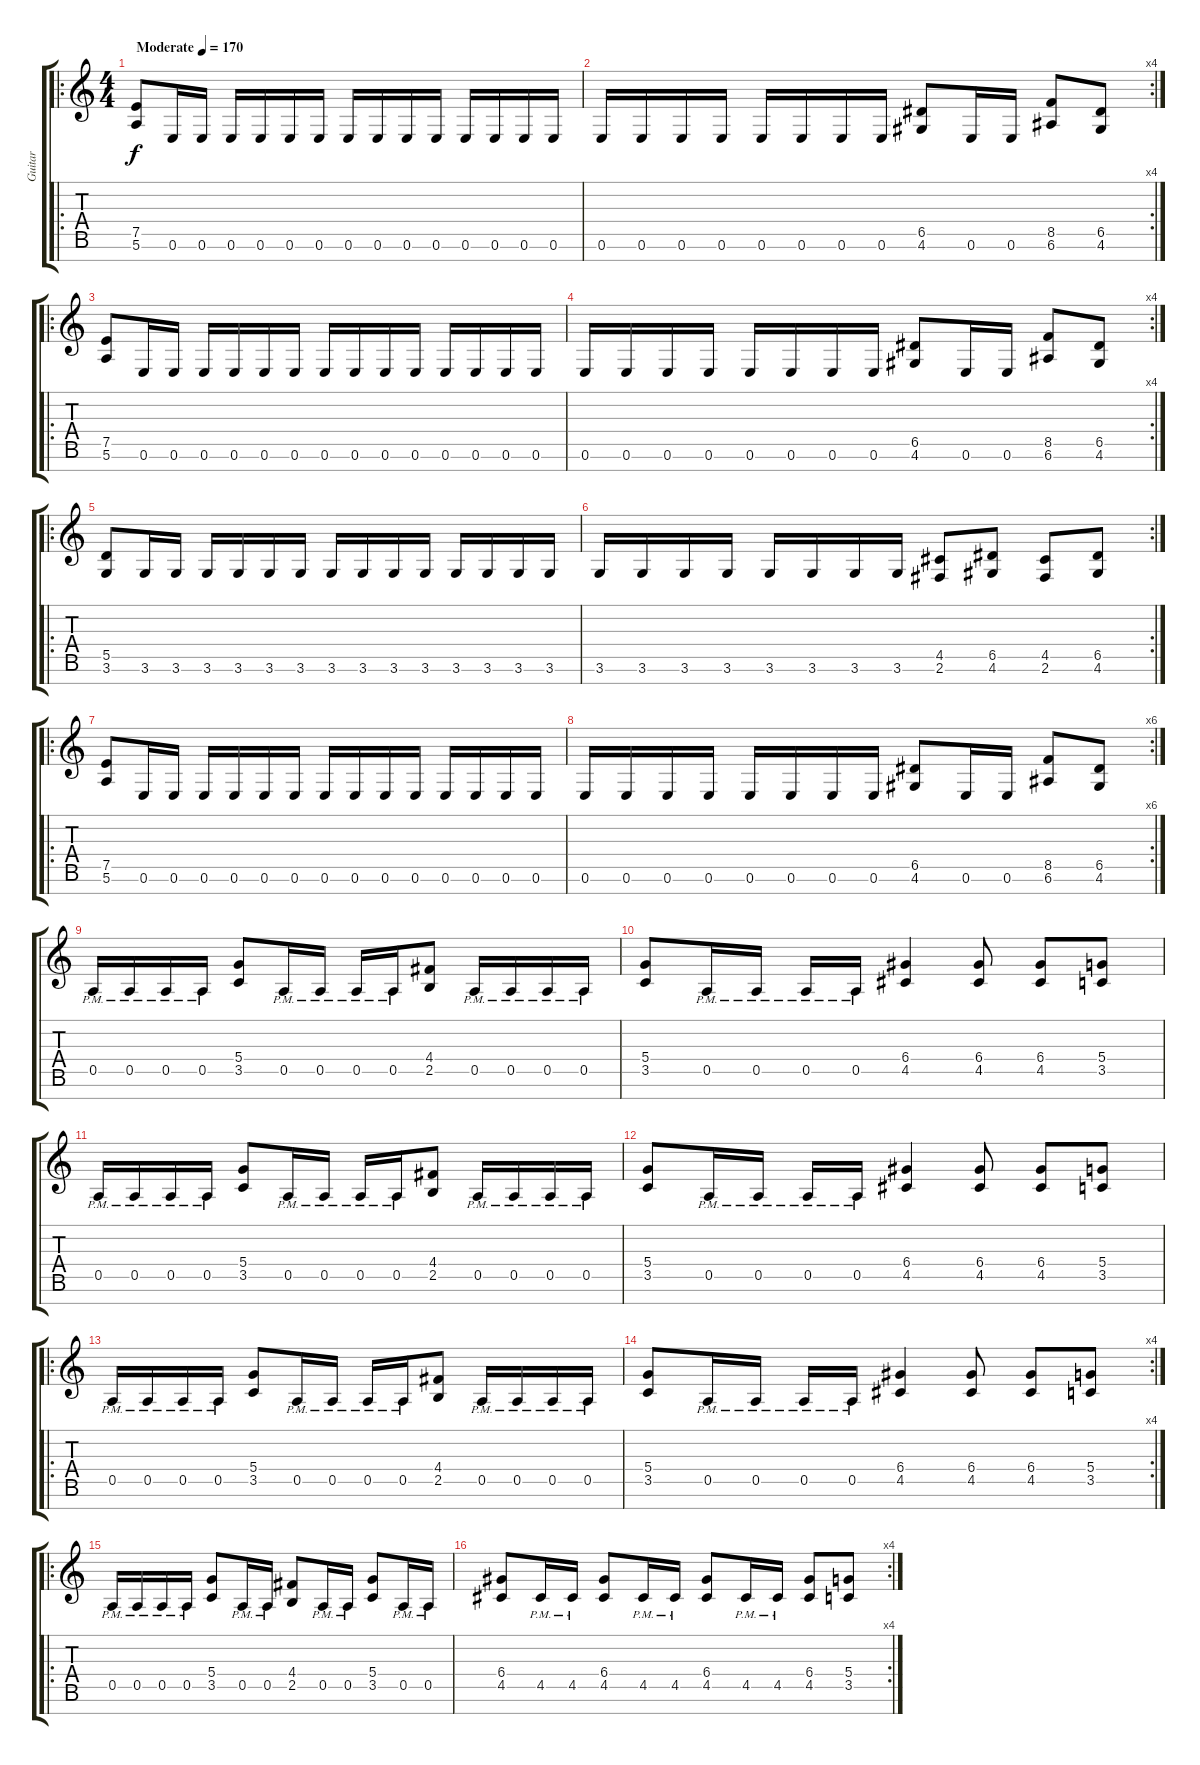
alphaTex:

\track ("Guitar " "Guitar ") {instrument distortionguitar}
\staff {score tabs}
\tuning (E4 B3 G3 D3 A2 E2 B1) {hide}
\ro
\ts (4 4)
\tempo (170 "Moderate")
\clef g2
\ks c
(7.5 5.6).8{dy f instrument distortionguitar} 0.6.16 0.6.16 0.6.16 0.6.16 0.6.16 0.6.16 0.6.16 0.6.16 0.6.16 0.6.16 0.6.16 0.6.16 0.6.16 0.6.16 |
\rc 4
0.6.16 0.6.16 0.6.16 0.6.16 0.6.16 0.6.16 0.6.16 0.6.16 (6.5 4.6).8 0.6.16 0.6.16 (8.5 6.6).8 (6.5 4.6).8 |
\ro
(7.5 5.6).8 0.6.16 0.6.16 0.6.16 0.6.16 0.6.16 0.6.16 0.6.16 0.6.16 0.6.16 0.6.16 0.6.16 0.6.16 0.6.16 0.6.16 |
\rc 4
0.6.16 0.6.16 0.6.16 0.6.16 0.6.16 0.6.16 0.6.16 0.6.16 (6.5 4.6).8 0.6.16 0.6.16 (8.5 6.6).8 (6.5 4.6).8 |
\ro
(5.5 3.6).8 3.6.16 3.6.16 3.6.16 3.6.16 3.6.16 3.6.16 3.6.16 3.6.16 3.6.16 3.6.16 3.6.16 3.6.16 3.6.16 3.6.16 |
\rc 2
3.6.16 3.6.16 3.6.16 3.6.16 3.6.16 3.6.16 3.6.16 3.6.16 (4.5 2.6).8 (6.5 4.6).8 (4.5 2.6).8 (6.5 4.6).8 |
\ro
(7.5 5.6).8 0.6.16 0.6.16 0.6.16 0.6.16 0.6.16 0.6.16 0.6.16 0.6.16 0.6.16 0.6.16 0.6.16 0.6.16 0.6.16 0.6.16 |
\rc 6
0.6.16 0.6.16 0.6.16 0.6.16 0.6.16 0.6.16 0.6.16 0.6.16 (6.5 4.6).8 0.6.16 0.6.16 (8.5 6.6).8 (6.5 4.6).8 |
0.5{pm}.16 0.5{pm}.16 0.5{pm}.16 0.5{pm}.16 (5.4 3.5).8 0.5{pm}.16 0.5{pm}.16 0.5{pm}.16 0.5{pm}.16 (4.4 2.5).8 0.5{pm}.16 0.5{pm}.16 0.5{pm}.16 0.5{pm}.16 |
(5.4 3.5).8 0.5{pm}.16 0.5{pm}.16 0.5{pm}.16 0.5{pm}.16 (6.4 4.5).4 (6.4 4.5).8 (6.4 4.5).8 (5.4 3.5).8 |
0.5{pm}.16 0.5{pm}.16 0.5{pm}.16 0.5{pm}.16 (5.4 3.5).8 0.5{pm}.16 0.5{pm}.16 0.5{pm}.16 0.5{pm}.16 (4.4 2.5).8 0.5{pm}.16 0.5{pm}.16 0.5{pm}.16 0.5{pm}.16 |
(5.4 3.5).8 0.5{pm}.16 0.5{pm}.16 0.5{pm}.16 0.5{pm}.16 (6.4 4.5).4 (6.4 4.5).8 (6.4 4.5).8 (5.4 3.5).8 |
\ro
0.5{pm}.16 0.5{pm}.16 0.5{pm}.16 0.5{pm}.16 (5.4 3.5).8 0.5{pm}.16 0.5{pm}.16 0.5{pm}.16 0.5{pm}.16 (4.4 2.5).8 0.5{pm}.16 0.5{pm}.16 0.5{pm}.16 0.5{pm}.16 |
\rc 4
(5.4 3.5).8 0.5{pm}.16 0.5{pm}.16 0.5{pm}.16 0.5{pm}.16 (6.4 4.5).4 (6.4 4.5).8 (6.4 4.5).8 (5.4 3.5).8 |
\ro
0.5{pm}.16 0.5{pm}.16 0.5{pm}.16 0.5{pm}.16 (5.4 3.5).8 0.5{pm}.16 0.5{pm}.16 (4.4 2.5).8 0.5{pm}.16 0.5{pm}.16 (5.4 3.5).8 0.5{pm}.16 0.5{pm}.16 |
\rc 4
(6.4 4.5).8 4.5{pm}.16 4.5{pm}.16 (6.4 4.5).8 4.5{pm}.16 4.5{pm}.16 (6.4 4.5).8 4.5{pm}.16 4.5{pm}.16 (6.4 4.5).8 (5.4 3.5).8
